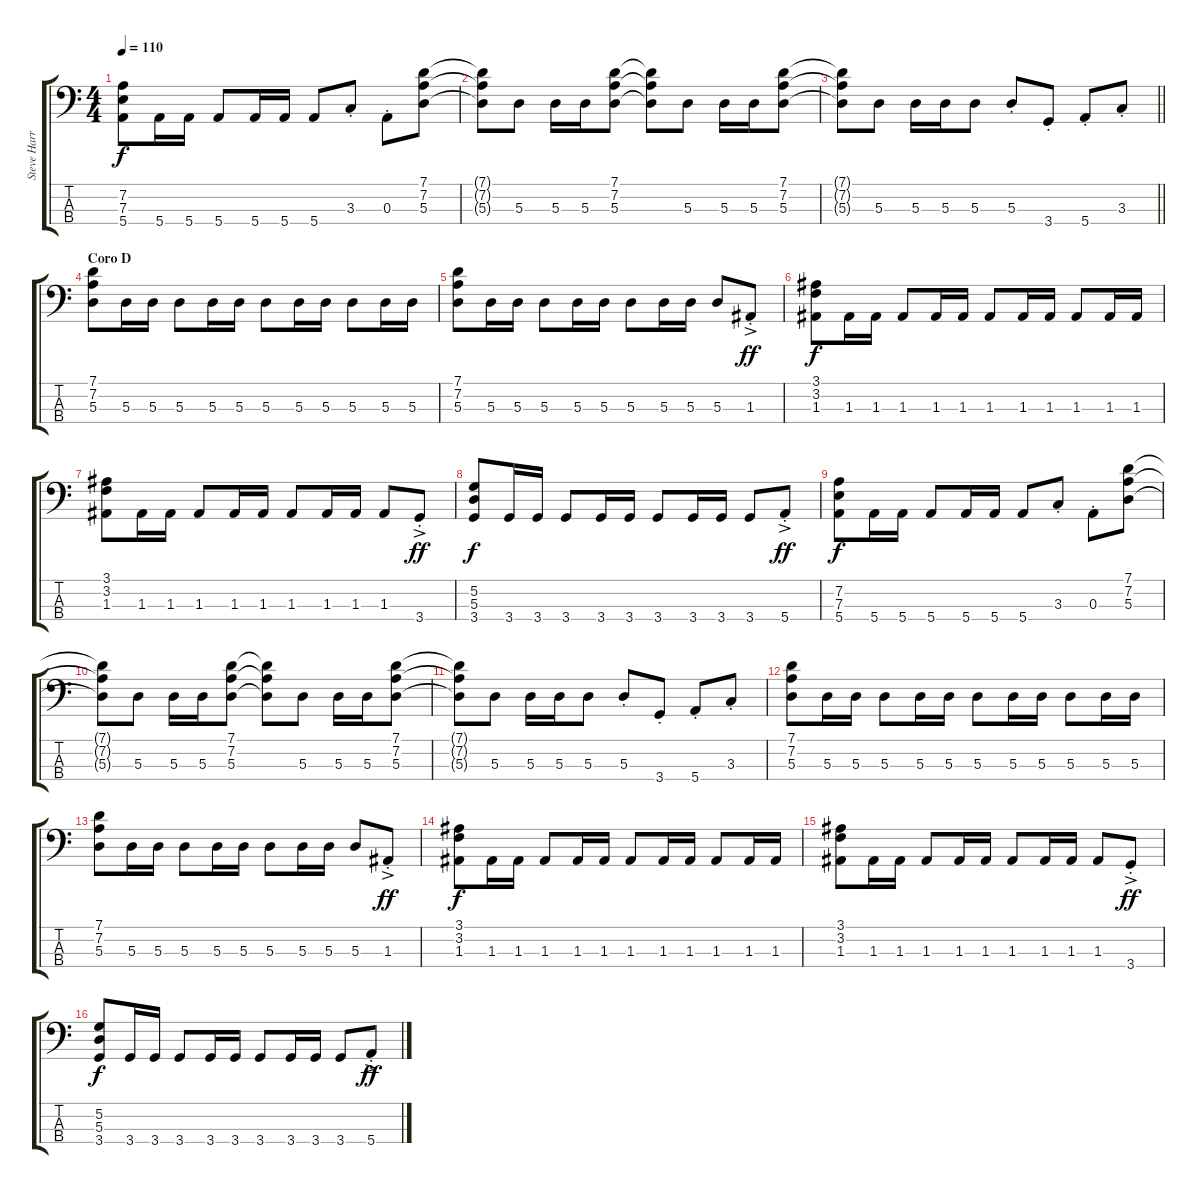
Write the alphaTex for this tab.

\track ("Steve Harris" "Steve Harr") {instrument electricbassfinger}
\staff {score tabs}
\tuning (G2 D2 A1 E1) {hide}
\ts (4 4)
\tempo 110
\clef f4
\ks c
(7.2 7.3 5.4).8{dy f} 5.4.16 5.4.16 5.4.8 5.4.16 5.4.16 5.4.8 3.3{st}.8 0.3{st}.8 (7.1 7.2 5.3).8 |
(7.1{t} 7.2{t} 5.3{t}).8 5.3.8 5.3.16 5.3.16 (7.1 7.2 5.3).8 (7.1{t} 7.2{t} 5.3{t}).8 5.3.8 5.3.16 5.3.16 (7.1 7.2 5.3).8 |
\barLineRight lightlight
(7.1{t} 7.2{t} 5.3{t}).8 5.3.8 5.3.16 5.3.16 5.3.8 5.3{st}.8 3.4{st}.8 5.4{st}.8 3.3{st}.8 |
\section ("" "Coro D")
(7.1 7.2 5.3).8 5.3.16 5.3.16 5.3.8 5.3.16 5.3.16 5.3.8 5.3.16 5.3.16 5.3.8 5.3.16 5.3.16 |
(7.1 7.2 5.3).8 5.3.16 5.3.16 5.3.8 5.3.16 5.3.16 5.3.8 5.3.16 5.3.16 5.3.8 1.3{ac st}.8{dy ff} |
(3.1 3.2 1.3).8{dy f} 1.3.16 1.3.16 1.3.8 1.3.16 1.3.16 1.3.8 1.3.16 1.3.16 1.3.8 1.3.16 1.3.16 |
(3.1 3.2 1.3).8 1.3.16 1.3.16 1.3.8 1.3.16 1.3.16 1.3.8 1.3.16 1.3.16 1.3.8 3.4{ac st}.8{dy ff} |
(5.2 5.3 3.4).8{dy f} 3.4.16 3.4.16 3.4.8 3.4.16 3.4.16 3.4.8 3.4.16 3.4.16 3.4.8 5.4{ac st}.8{dy ff} |
(7.2 7.3 5.4).8{dy f} 5.4.16 5.4.16 5.4.8 5.4.16 5.4.16 5.4.8 3.3{st}.8 0.3{st}.8 (7.1 7.2 5.3).8 |
(7.1{t} 7.2{t} 5.3{t}).8 5.3.8 5.3.16 5.3.16 (7.1 7.2 5.3).8 (7.1{t} 7.2{t} 5.3{t}).8 5.3.8 5.3.16 5.3.16 (7.1 7.2 5.3).8 |
(7.1{t} 7.2{t} 5.3{t}).8 5.3.8 5.3.16 5.3.16 5.3.8 5.3{st}.8 3.4{st}.8 5.4{st}.8 3.3{st}.8 |
(7.1 7.2 5.3).8 5.3.16 5.3.16 5.3.8 5.3.16 5.3.16 5.3.8 5.3.16 5.3.16 5.3.8 5.3.16 5.3.16 |
(7.1 7.2 5.3).8 5.3.16 5.3.16 5.3.8 5.3.16 5.3.16 5.3.8 5.3.16 5.3.16 5.3.8 1.3{ac st}.8{dy ff} |
(3.1 3.2 1.3).8{dy f} 1.3.16 1.3.16 1.3.8 1.3.16 1.3.16 1.3.8 1.3.16 1.3.16 1.3.8 1.3.16 1.3.16 |
(3.1 3.2 1.3).8 1.3.16 1.3.16 1.3.8 1.3.16 1.3.16 1.3.8 1.3.16 1.3.16 1.3.8 3.4{ac st}.8{dy ff} |
(5.2 5.3 3.4).8{dy f} 3.4.16 3.4.16 3.4.8 3.4.16 3.4.16 3.4.8 3.4.16 3.4.16 3.4.8 5.4{ac st}.8{dy ff}
